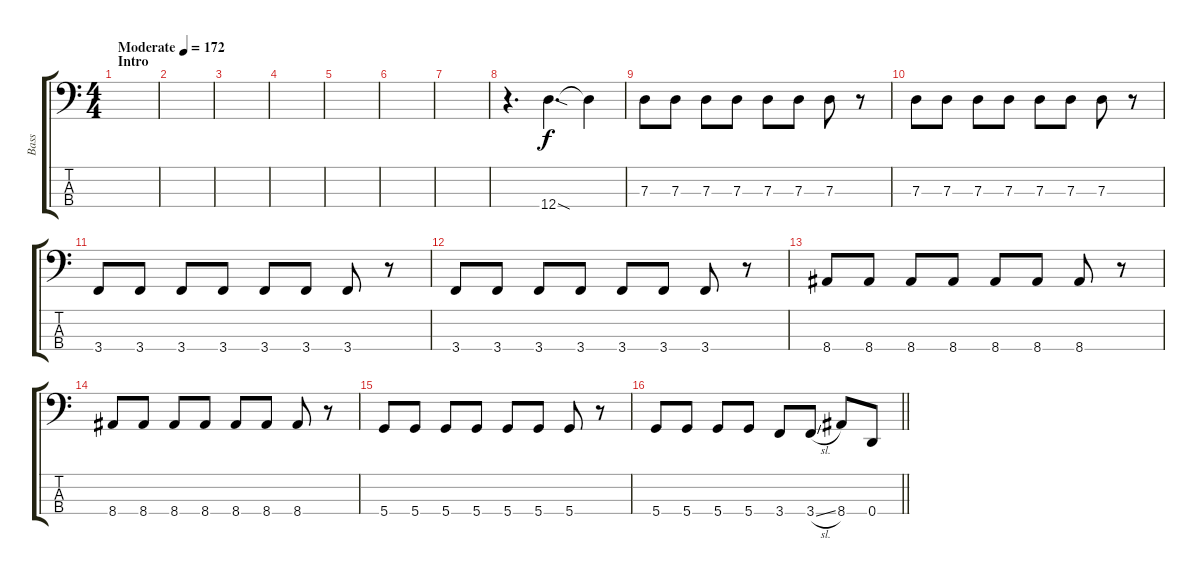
\track ("Bass" "Bass") {instrument electricbassfinger}
\staff {score tabs}
\tuning (F2 C2 G1 D1) {hide}
\ts (4 4)
\section ("" "Intro")
\tempo (172 "Moderate")
\clef f4
\ks c
|
|
|
|
|
|
|
r.4{d} 12.4{sod}.4{d} 12.4{t}.4 |
7.3.8 7.3.8 7.3.8 7.3.8 7.3.8 7.3.8 7.3.8 r.8 |
7.3.8 7.3.8 7.3.8 7.3.8 7.3.8 7.3.8 7.3.8 r.8 |
3.4.8 3.4.8 3.4.8 3.4.8 3.4.8 3.4.8 3.4.8 r.8 |
3.4.8 3.4.8 3.4.8 3.4.8 3.4.8 3.4.8 3.4.8 r.8 |
8.4.8 8.4.8 8.4.8 8.4.8 8.4.8 8.4.8 8.4.8 r.8 |
8.4.8 8.4.8 8.4.8 8.4.8 8.4.8 8.4.8 8.4.8 r.8 |
5.4.8 5.4.8 5.4.8 5.4.8 5.4.8 5.4.8 5.4.8 r.8 |
\barLineRight lightlight
5.4.8 5.4.8 5.4.8 5.4.8 3.4.8 3.4{sl}.8 8.4.8 0.4.8
